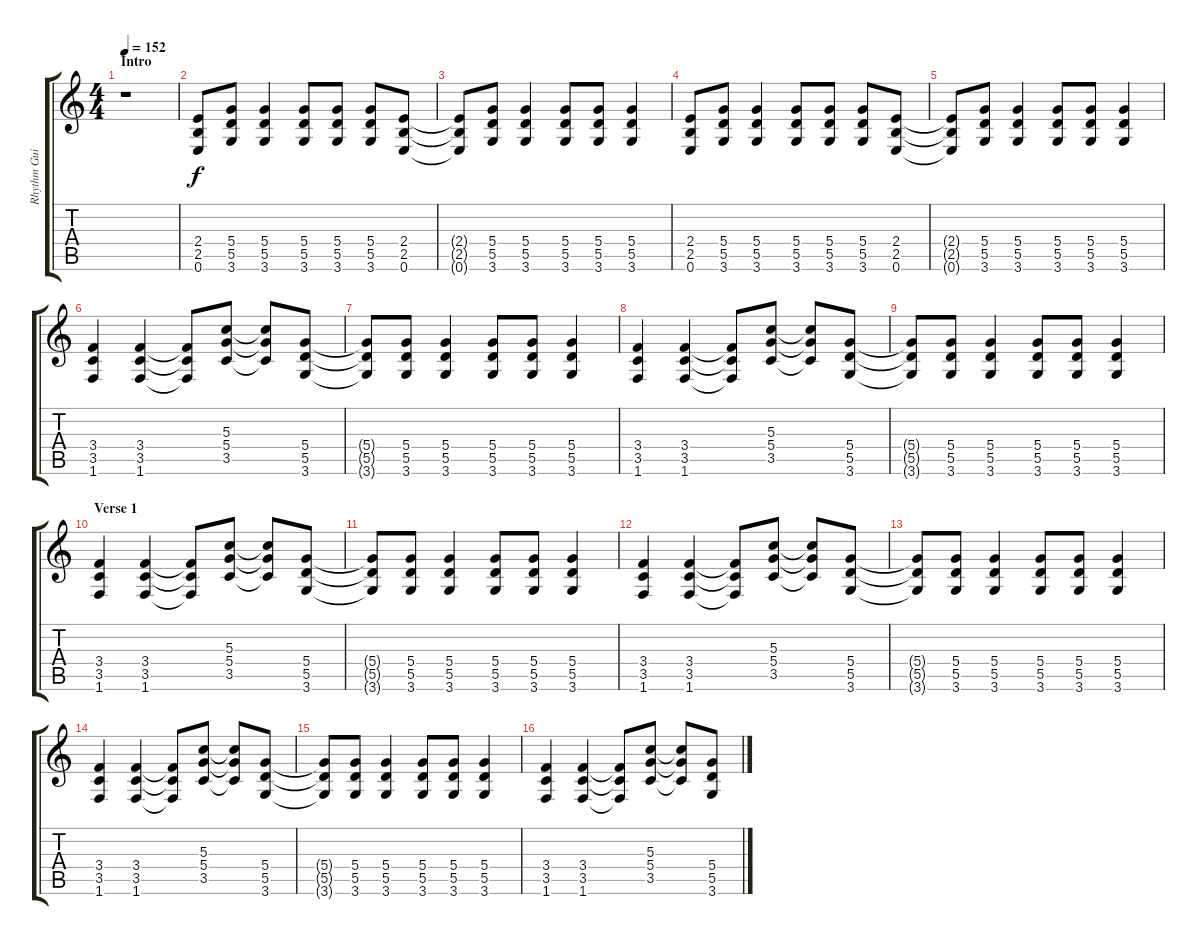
\track ("Rhythm Guitar" "Rhythm Gui") {instrument overdrivenguitar}
\staff {score tabs}
\tuning (E4 B3 G3 D3 A2 E2) {hide}
\ts (4 4)
\section ("" "Intro")
\tempo 152
\clef g2
\ks c
r.1{dy f instrument overdrivenguitar} |
(2.4 2.5 0.6).8 (5.4 5.5 3.6).8 (5.4 5.5 3.6).4 (5.4 5.5 3.6).8 (5.4 5.5 3.6).8 (5.4 5.5 3.6).8 (2.4 2.5 0.6).8 |
(2.4{t} 2.5{t} 0.6{t}).8 (5.4 5.5 3.6).8 (5.4 5.5 3.6).4 (5.4 5.5 3.6).8 (5.4 5.5 3.6).8 (5.4 5.5 3.6).4 |
(2.4 2.5 0.6).8 (5.4 5.5 3.6).8 (5.4 5.5 3.6).4 (5.4 5.5 3.6).8 (5.4 5.5 3.6).8 (5.4 5.5 3.6).8 (2.4 2.5 0.6).8 |
(2.4{t} 2.5{t} 0.6{t}).8 (5.4 5.5 3.6).8 (5.4 5.5 3.6).4 (5.4 5.5 3.6).8 (5.4 5.5 3.6).8 (5.4 5.5 3.6).4 |
(3.4 3.5 1.6).4 (3.4 3.5 1.6).4 (3.4{t} 3.5{t} 1.6{t}).8 (5.3 5.4 3.5).8 (5.3{t} 5.4{t} 3.5{t}).8 (5.4 5.5 3.6).8 |
(5.4{t} 5.5{t} 3.6{t}).8 (5.4 5.5 3.6).8 (5.4 5.5 3.6).4 (5.4 5.5 3.6).8 (5.4 5.5 3.6).8 (5.4 5.5 3.6).4 |
(3.4 3.5 1.6).4 (3.4 3.5 1.6).4 (3.4{t} 3.5{t} 1.6{t}).8 (5.3 5.4 3.5).8 (5.3{t} 5.4{t} 3.5{t}).8 (5.4 5.5 3.6).8 |
(5.4{t} 5.5{t} 3.6{t}).8 (5.4 5.5 3.6).8 (5.4 5.5 3.6).4 (5.4 5.5 3.6).8 (5.4 5.5 3.6).8 (5.4 5.5 3.6).4 |
\section ("" "Verse 1")
(3.4 3.5 1.6).4 (3.4 3.5 1.6).4 (3.4{t} 3.5{t} 1.6{t}).8 (5.3 5.4 3.5).8 (5.3{t} 5.4{t} 3.5{t}).8 (5.4 5.5 3.6).8 |
(5.4{t} 5.5{t} 3.6{t}).8 (5.4 5.5 3.6).8 (5.4 5.5 3.6).4 (5.4 5.5 3.6).8 (5.4 5.5 3.6).8 (5.4 5.5 3.6).4 |
(3.4 3.5 1.6).4 (3.4 3.5 1.6).4 (3.4{t} 3.5{t} 1.6{t}).8 (5.3 5.4 3.5).8 (5.3{t} 5.4{t} 3.5{t}).8 (5.4 5.5 3.6).8 |
(5.4{t} 5.5{t} 3.6{t}).8 (5.4 5.5 3.6).8 (5.4 5.5 3.6).4 (5.4 5.5 3.6).8 (5.4 5.5 3.6).8 (5.4 5.5 3.6).4 |
(3.4 3.5 1.6).4 (3.4 3.5 1.6).4 (3.4{t} 3.5{t} 1.6{t}).8 (5.3 5.4 3.5).8 (5.3{t} 5.4{t} 3.5{t}).8 (5.4 5.5 3.6).8 |
(5.4{t} 5.5{t} 3.6{t}).8 (5.4 5.5 3.6).8 (5.4 5.5 3.6).4 (5.4 5.5 3.6).8 (5.4 5.5 3.6).8 (5.4 5.5 3.6).4 |
(3.4 3.5 1.6).4 (3.4 3.5 1.6).4 (3.4{t} 3.5{t} 1.6{t}).8 (5.3 5.4 3.5).8 (5.3{t} 5.4{t} 3.5{t}).8 (5.4 5.5 3.6).8
